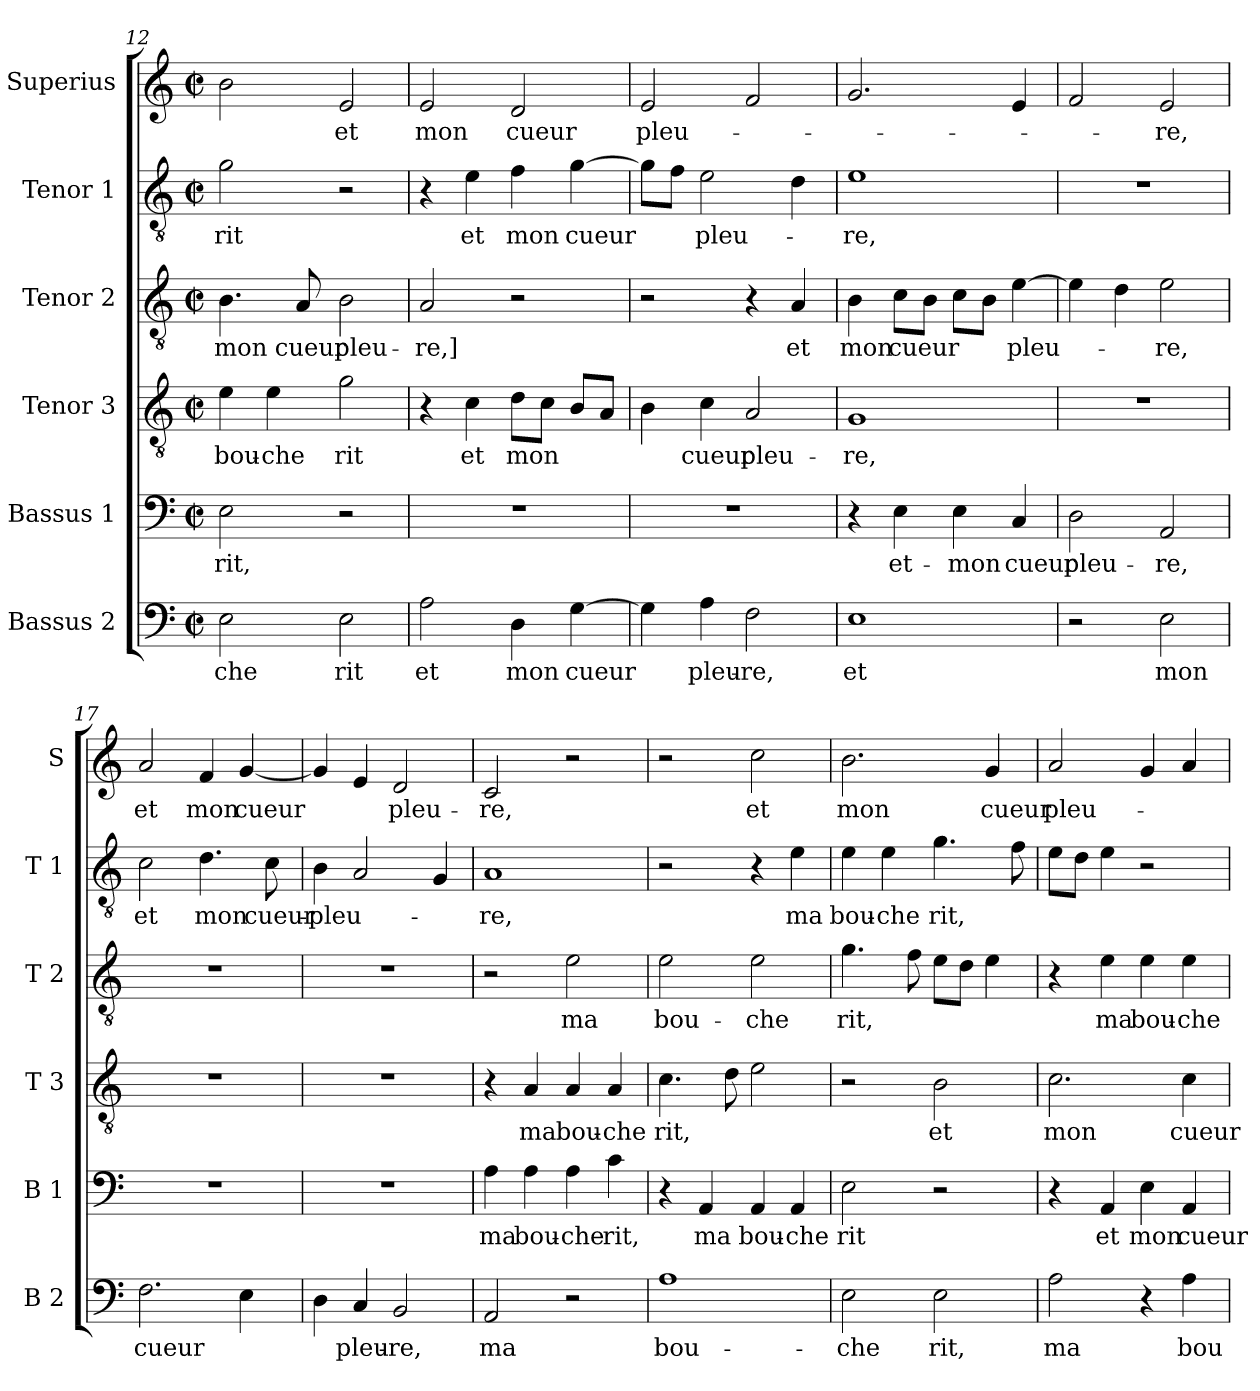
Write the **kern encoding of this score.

**kern	**text	**kern	**text	**kern	**text	**kern	**text	**kern	**text	**kern	**text
*part6	*part6	*part5	*part5	*part4	*part4	*part3	*part3	*part2	*part2	*part1	*part1
*staff6	*staff6	*staff5	*staff5	*staff4	*staff4	*staff3	*staff3	*staff2	*staff2	*staff1	*staff1
*I"Bassus 2	*	*I"Bassus 1	*	*I"Tenor 3	*	*I"Tenor 2	*	*I"Tenor 1	*	*I"Superius	*
*I'B 2	*	*I'B 1	*	*I'T 3	*	*I'T 2	*	*I'T 1	*	*I'S	*
!!LO:PB:g=z
*clefF4	*	*clefF4	*	*clefGv2	*	*clefGv2	*	*clefGv2	*	*clefG2	*
*k[]	*	*k[]	*	*k[]	*	*k[]	*	*k[]	*	*k[]	*
*C:	*	*C:	*	*C:	*	*C:	*	*C:	*	*C:	*
*M2/2	*	*M2/2	*	*M2/2	*	*M2/2	*	*M2/2	*	*M2/2	*
*met(c|)	*	*met(c|)	*	*met(c|)	*	*met(c|)	*	*met(c|)	*	*met(c|)	*
=12	=12	=12	=12	=12	=12	=12	=12	=12	=12	=12	=12
2E\	-che	2E\	rit,	4e\	bou-	4.B\	mon	2g\	rit	2b\	.
.	.	.	.	4e\	-che	.	.	.	.	.	.
.	.	.	.	.	.	8A/	cueur	.	.	.	.
2E\	rit	2r	.	2g\	rit	2B\	pleu-	2r	.	2e/	et
=13	=13	=13	=13	=13	=13	=13	=13	=13	=13	=13	=13
2A\	et	1r	.	4r	.	2A/	-re,]	4r	.	2e/	mon
.	.	.	.	4c\	et	.	.	4e\	et	.	.
4D\	mon	.	.	8d\L	mon	2r	.	4f\	mon	2d/	cueur
.	.	.	.	8c\J	.	.	.	.	.	.	.
[4G\	cueur	.	.	8B/L	.	.	.	[4g\	cueur	.	.
.	.	.	.	8A/J	.	.	.	.	.	.	.
=14	=14	=14	=14	=14	=14	=14	=14	=14	=14	=14	=14
4G\]	.	1r	.	4B\	.	2r	.	8g\L]	.	2e/	pleu-
.	.	.	.	.	.	.	.	8f\J	.	.	.
4A\	pleu-	.	.	4c\	cueur	.	.	2e\	pleu-	.	.
2F\	-re,	.	.	2A/	pleu-	4r	.	.	.	2f/	.
.	.	.	.	.	.	4A/	et	4d\	.	.	.
=15	=15	=15	=15	=15	=15	=15	=15	=15	=15	=15	=15
1E	et	4r	.	1G	-re,	4B\	mon	1e	-re,	2.g/	.
.	.	4E\	et-	.	.	8c\L	cueur	.	.	.	.
.	.	.	.	.	.	8B\J	.	.	.	.	.
.	.	4E\	-mon	.	.	8c\L	.	.	.	.	.
.	.	.	.	.	.	8B\J	.	.	.	.	.
.	.	4C/	cueur	.	.	[4e\	pleu-	.	.	4e/	.
=16	=16	=16	=16	=16	=16	=16	=16	=16	=16	=16	=16
2r	.	2D\	pleu-	1r	.	4e\]	.	1r	.	2f/	.
.	.	.	.	.	.	4d\	.	.	.	.	.
2E\	mon	2AA/	-re,	.	.	2e\	-re,	.	.	2e/	-re,
=17	=17	=17	=17	=17	=17	=17	=17	=17	=17	=17	=17
2.F\	cueur	1r	.	1r	.	1r	.	2c\	et	2a/	et
.	.	.	.	.	.	.	.	4.d\	mon	4f/	mon
4E\	.	.	.	.	.	.	.	.	.	[4g/	cueur
.	.	.	.	.	.	.	.	8c\	cueur-	.	.
!!LO:LB:g=z
=18	=18	=18	=18	=18	=18	=18	=18	=18	=18	=18	=18
4D\	.	1r	.	1r	.	1r	.	4B\	-pleu-	4g/]	.
4C/	pleu-	.	.	.	.	.	.	2A/	.	4e/	.
2BB/	-re,	.	.	.	.	.	.	.	.	2d/	pleu-
.	.	.	.	.	.	.	.	4G/	.	.	.
=19	=19	=19	=19	=19	=19	=19	=19	=19	=19	=19	=19
2AA/	ma	4A\	ma	4r	.	2r	.	1A	-re,	2c/	-re,
.	.	4A\	bou-	4A/	ma	.	.	.	.	.	.
2r	.	4A\	-che	4A/	bou-	2e\	ma	.	.	2r	.
.	.	4c\	rit,	4A/	-che	.	.	.	.	.	.
=20	=20	=20	=20	=20	=20	=20	=20	=20	=20	=20	=20
1A	bou-	4r	.	4.c\	rit,	2e\	bou-	2r	.	2r	.
.	.	4AA/	ma	.	.	.	.	.	.	.	.
.	.	.	.	8d\	.	.	.	.	.	.	.
.	.	4AA/	bou-	2e\	.	2e\	-che	4r	.	2cc\	et
.	.	4AA/	-che	.	.	.	.	4e\	ma	.	.
=21	=21	=21	=21	=21	=21	=21	=21	=21	=21	=21	=21
2E\	-che	2E\	rit	2r	.	4.g\	rit,	4e\	bou-	2.b\	mon
.	.	.	.	.	.	.	.	4e\	-che	.	.
.	.	.	.	.	.	8f\	.	.	.	.	.
2E\	rit,	2r	.	2B\	et	8e\L	.	4.g\	rit,	.	.
.	.	.	.	.	.	8d\J	.	.	.	.	.
.	.	.	.	.	.	4e\	.	.	.	4g/	cueur
.	.	.	.	.	.	.	.	8f\	.	.	.
=22	=22	=22	=22	=22	=22	=22	=22	=22	=22	=22	=22
2A\	ma	4r	.	2.c\	mon	4r	.	8e\L	.	2a/	pleu-
.	.	.	.	.	.	.	.	8d\J	.	.	.
.	.	4AA/	et	.	.	4e\	ma	4e\	.	.	.
4r	.	4E\	mon	.	.	4e\	bou-	2r	.	4g/	.
4A\	bou-	4AA/	cueur	4c\	cueur	4e\	-che	.	.	4a/	.
=	=	=	=	=	=	=	=	=	=	=	=
*-	*-	*-	*-	*-	*-	*-	*-	*-	*-	*-	*-
